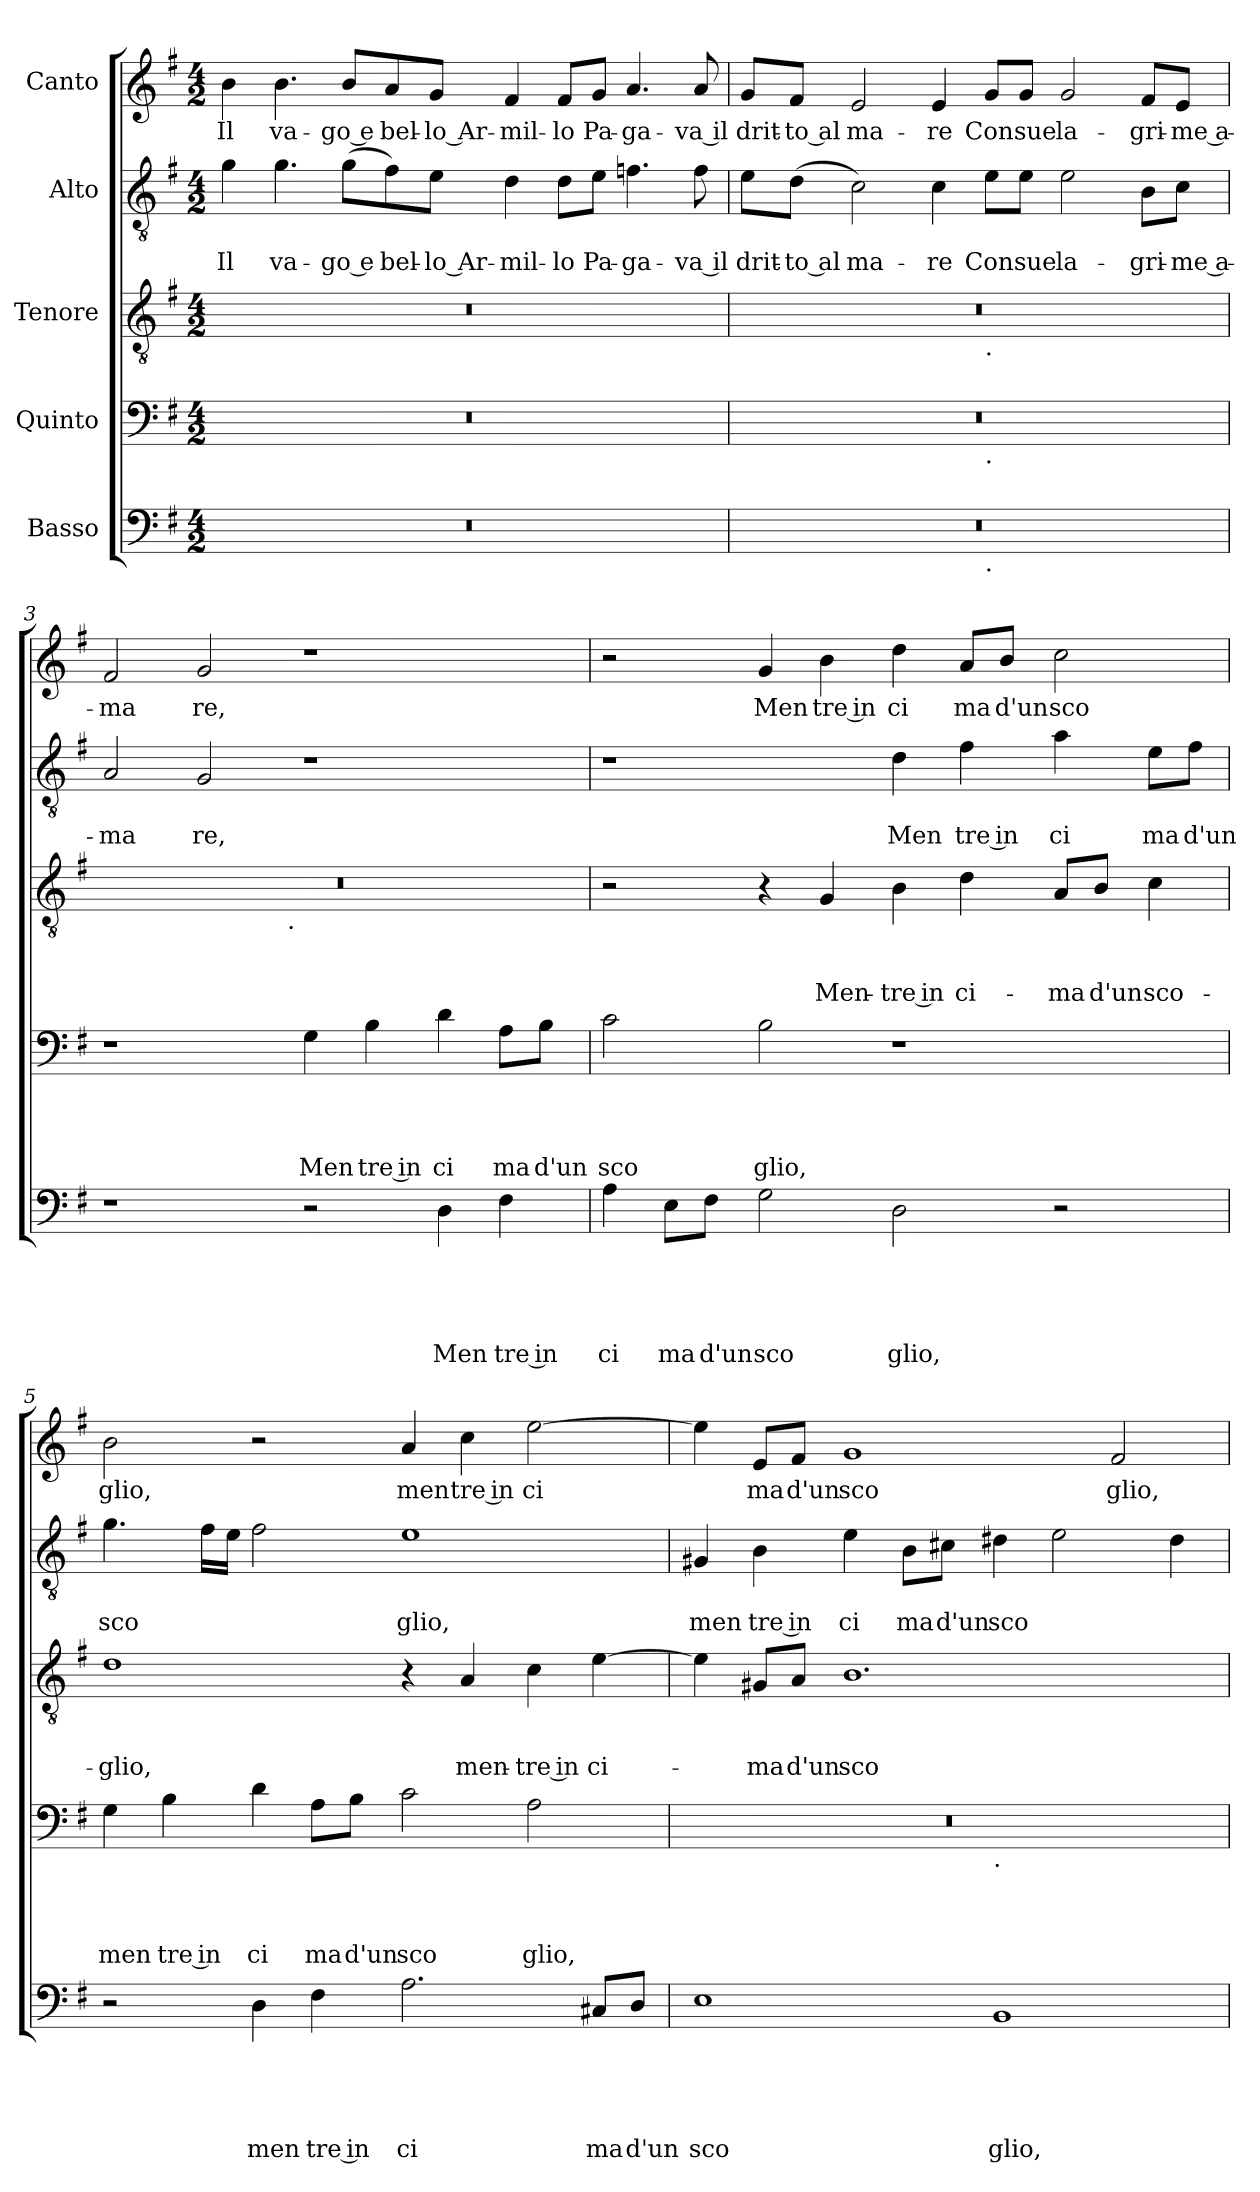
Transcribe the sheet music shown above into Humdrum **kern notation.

**kern	**text	**text	**text	**text	**text	**kern	**text	**text	**text	**text	**kern	**text	**text	**text	**kern	**text	**text	**kern	**text
*part5	*part5	*part5	*part5	*part5	*part5	*part4	*part4	*part4	*part4	*part4	*part3	*part3	*part3	*part3	*part2	*part2	*part2	*part1	*part1
*staff5	*staff5	*staff5	*staff5	*staff5	*staff5	*staff4	*staff4	*staff4	*staff4	*staff4	*staff3	*staff3	*staff3	*staff3	*staff2	*staff2	*staff2	*staff1	*staff1
*I"Basso	*	*	*	*	*	*I"Quinto	*	*	*	*	*I"Tenore	*	*	*	*I"Alto	*	*	*I"Canto	*
*clefF4	*	*	*	*	*	*clefF4	*	*	*	*	*clefGv2	*	*	*	*clefGv2	*	*	*clefG2	*
*k[f#]	*	*	*	*	*	*k[f#]	*	*	*	*	*k[f#]	*	*	*	*k[f#]	*	*	*k[f#]	*
*G:	*	*	*	*	*	*G:	*	*	*	*	*G:	*	*	*	*G:	*	*	*G:	*
*M4/2	*	*	*	*	*	*M4/2	*	*	*	*	*M4/2	*	*	*	*M4/2	*	*	*M4/2	*
=1	=1	=1	=1	=1	=1	=1	=1	=1	=1	=1	=1	=1	=1	=1	=1	=1	=1	=1	=1
!	!	!	!	!	!	!	!	!	!	!	!	!	!	!	!	!	!LO:LY:b	!	!LO:LY:b
0r	.	.	.	.	.	0r	.	.	.	.	0r	.	.	.	4g\	.	Il	4b\	Il
!	!	!	!	!	!	!	!	!	!	!	!	!	!	!	!	!	!LO:LY:b	!	!LO:LY:b
.	.	.	.	.	.	.	.	.	.	.	.	.	.	.	4.g\	.	va-	4.b\	va-
!	!	!	!	!	!	!	!	!	!	!	!	!	!	!	!	!	!LO:LY:b:rj	!	!LO:LY:b:rj
.	.	.	.	.	.	.	.	.	.	.	.	.	.	.	(<8g\L	.	-go e	8b/L	-go e
!	!	!	!	!	!	!	!	!	!	!	!	!	!	!	!	!	!LO:LY:b	!	!LO:LY:b
.	.	.	.	.	.	.	.	.	.	.	.	.	.	.	8f#\)	.	bel-	8a/	bel-
!	!	!	!	!	!	!	!	!	!	!	!	!	!	!	!	!	!LO:LY:b:rj	!	!LO:LY:b:rj
.	.	.	.	.	.	.	.	.	.	.	.	.	.	.	8e\J	.	-lo Ar-	8g/J	-lo Ar-
!	!	!	!	!	!	!	!	!	!	!	!	!	!	!	!	!	!LO:LY:b	!	!LO:LY:b
.	.	.	.	.	.	.	.	.	.	.	.	.	.	.	4d\	.	-mil-	4f#/	-mil-
!	!	!	!	!	!	!	!	!	!	!	!	!	!	!	!	!	!LO:LY:b	!	!LO:LY:b
.	.	.	.	.	.	.	.	.	.	.	.	.	.	.	8d\L	.	-lo	8f#/L	-lo
!	!	!	!	!	!	!	!	!	!	!	!	!	!	!	!	!	!LO:LY:b	!	!LO:LY:b
.	.	.	.	.	.	.	.	.	.	.	.	.	.	.	8e\J	.	Pa-	8g/J	Pa-
!	!	!	!	!	!	!	!	!	!	!	!	!	!	!	!	!	!LO:LY:b	!	!LO:LY:b
.	.	.	.	.	.	.	.	.	.	.	.	.	.	.	4.fn\	.	-ga-	4.a/	-ga-
!	!	!	!	!	!	!	!	!	!	!	!	!	!	!	!	!	!LO:LY:b:rj	!	!LO:LY:b:rj
.	.	.	.	.	.	.	.	.	.	.	.	.	.	.	8f\	.	-va il	8a/	-va il
=2	=2	=2	=2	=2	=2	=2	=2	=2	=2	=2	=2	=2	=2	=2	=2	=2	=2	=2	=2
!	!	!	!	!	!	!	!	!	!	!	!	!	!	!	!	!	!LO:LY:b	!	!LO:LY:b
*^	*	*	*	*	*	*^	*	*	*	*	*^	*	*	*	*	*	*	*	*
0r	1ryy	.	.	.	.	.	0r	1ryy	.	.	.	.	0r	1ryy	.	.	.	8e\L	.	drit-	8g/L	drit-
!	!	!	!	!	!	!	!	!	!	!	!	!	!	!	!	!	!	!	!	!LO:LY:b:rj	!	!LO:LY:b:rj
.	.	.	.	.	.	.	.	.	.	.	.	.	.	.	.	.	.	(<8d\J	.	-to al	8f#/J	-to al
!	!	!	!	!	!	!	!	!	!	!	!	!	!	!	!	!	!	!	!	!LO:LY:b	!	!LO:LY:b
.	.	.	.	.	.	.	.	.	.	.	.	.	.	.	.	.	.	2c\)	.	ma-	2e/	ma-
!	!	!	!	!	!	!	!	!	!	!	!	!	!	!	!	!	!	!	!	!LO:LY:b	!	!LO:LY:b
.	.	.	.	.	.	.	.	.	.	.	.	.	.	.	.	.	.	4c\	.	-re	4e/	-re
!	!	!	!	!	!	!	!	!	!	!	!	!	!	!LO:TX:b:t=.	!	!	!	!	!	!	!	!
!	!	!	!	!	!	!	!	!LO:TX:b:t=.	!	!	!	!	!	!	!	!	!	!	!	!	!	!
!	!LO:TX:b:t=.	!	!	!	!	!	!	!	!	!	!	!	!	!	!	!	!	!	!	!	!	!
!	!	!	!	!	!	!	!	!	!	!	!	!	!	!	!	!	!	!	!	!LO:LY:b	!	!LO:LY:b
.	1ryy	.	.	.	.	.	.	1ryy	.	.	.	.	.	1ryy	.	.	.	8e\L	.	Con	8g/L	Con
!	!	!	!	!	!	!	!	!	!	!	!	!	!	!	!	!	!	!	!	!LO:LY:b	!	!LO:LY:b
.	.	.	.	.	.	.	.	.	.	.	.	.	.	.	.	.	.	8e\J	.	sue	8g/J	sue
!	!	!	!	!	!	!	!	!	!	!	!	!	!	!	!	!	!	!	!	!LO:LY:b	!	!LO:LY:b
.	.	.	.	.	.	.	.	.	.	.	.	.	.	.	.	.	.	2e\	.	la-	2g/	la-
!	!	!	!	!	!	!	!	!	!	!	!	!	!	!	!	!	!	!	!	!LO:LY:b	!	!LO:LY:b
.	.	.	.	.	.	.	.	.	.	.	.	.	.	.	.	.	.	8B\L	.	-gri-	8f#/L	-gri-
!	!	!	!	!	!	!	!	!	!	!	!	!	!	!	!	!	!	!	!	!LO:LY:b:rj	!	!LO:LY:b:rj
.	.	.	.	.	.	.	.	.	.	.	.	.	.	.	.	.	.	8c\J	.	-me a-	8e/J	-me a-
!!LO:LB:g=z
=3	=3	=3	=3	=3	=3	=3	=3	=3	=3	=3	=3	=3	=3	=3	=3	=3	=3	=3	=3	=3	=3	=3
!	!	!	!	!	!	!	!	!	!	!	!	!	!	!	!	!	!	!	!	!LO:LY:b	!	!LO:LY:b
*v	*v	*	*	*	*	*	*	*	*	*	*	*	*	*	*	*	*	*	*	*	*	*
*	*	*	*	*	*	*v	*v	*	*	*	*	*	*	*	*	*	*	*	*	*	*
1r	.	.	.	.	.	1r	.	.	.	.	0r	2ryy	.	.	.	2A/	.	-ma	2f#/	-ma
!	!	!	!	!	!	!	!	!	!	!	!	!	!	!	!	!	!	!LO:LY:b	!	!LO:LY:b
.	.	.	.	.	.	.	.	.	.	.	.	4...ryy	.	.	.	2G/	.	re,	2g/	re,
!	!	!	!	!	!	!	!	!	!	!	!	!LO:TX:b:t=.	!	!	!	!	!	!	!	!
.	.	.	.	.	.	.	.	.	.	.	.	1ryy	.	.	.	.	.	.	.	.
!	!	!	!	!	!	!	!	!	!	!LO:LY:b	!	!	!	!	!	!	!	!	!	!
2r	.	.	.	.	.	4G\	.	.	.	Men	.	.	.	.	.	1r	.	.	1r	.
!	!	!	!	!	!	!	!	!	!	!LO:LY:b:rj	!	!	!	!	!	!	!	!	!	!
.	.	.	.	.	.	4B\	.	.	.	tre in	.	.	.	.	.	.	.	.	.	.
!	!	!	!	!	!LO:LY:b	!	!	!	!	!LO:LY:b	!	!	!	!	!	!	!	!	!	!
4D\	.	.	.	.	Men	4d\	.	.	.	ci	.	.	.	.	.	.	.	.	.	.
!	!	!	!	!	!LO:LY:b:rj	!	!	!	!	!LO:LY:b	!	!	!	!	!	!	!	!	!	!
4F#\	.	.	.	.	tre in	8A\L	.	.	.	ma	.	.	.	.	.	.	.	.	.	.
!	!	!	!	!	!	!	!	!	!	!LO:LY:b	!	!	!	!	!	!	!	!	!	!
.	.	.	.	.	.	8B\J	.	.	.	d'un	.	.	.	.	.	.	.	.	.	.
.	.	.	.	.	.	.	.	.	.	.	.	32ryy	.	.	.	.	.	.	.	.
=4	=4	=4	=4	=4	=4	=4	=4	=4	=4	=4	=4	=4	=4	=4	=4	=4	=4	=4	=4	=4
!	!	!	!	!	!LO:LY:b	!	!	!	!	!LO:LY:b	!	!	!	!	!	!	!	!	!	!
*	*	*	*	*	*	*	*	*	*	*	*v	*v	*	*	*	*	*	*	*	*
4A\	.	.	.	.	ci	2c\	.	.	.	sco	2r	.	.	.	1r	.	.	2r	.
!	!	!	!	!	!LO:LY:b	!	!	!	!	!	!	!	!	!	!	!	!	!	!
8E\L	.	.	.	.	ma	.	.	.	.	.	.	.	.	.	.	.	.	.	.
!	!	!	!	!	!LO:LY:b	!	!	!	!	!	!	!	!	!	!	!	!	!	!
8F#\J	.	.	.	.	d'un	.	.	.	.	.	.	.	.	.	.	.	.	.	.
!	!	!	!	!	!LO:LY:b	!	!	!	!	!LO:LY:b	!	!	!	!	!	!	!	!	!LO:LY:b
2G\	.	.	.	.	sco	2B\	.	.	.	glio,	4r	.	.	.	.	.	.	4g/	Men
!	!	!	!	!	!	!	!	!	!	!	!	!	!	!LO:LY:b	!	!	!	!	!LO:LY:b:rj
.	.	.	.	.	.	.	.	.	.	.	4G/	.	.	Men-	.	.	.	4b\	tre in
!	!	!	!	!	!LO:LY:b	!	!	!	!	!	!	!	!	!LO:LY:b:rj	!	!	!LO:LY:b	!	!LO:LY:b
2D\	.	.	.	.	glio,	1r	.	.	.	.	4B\	.	.	-tre in	4d\	.	Men	4dd\	ci
!	!	!	!	!	!	!	!	!	!	!	!	!	!	!LO:LY:b	!	!	!LO:LY:b:rj	!	!LO:LY:b
.	.	.	.	.	.	.	.	.	.	.	4d\	.	.	ci-	4f#\	.	tre in	8a/L	ma
!	!	!	!	!	!	!	!	!	!	!	!	!	!	!	!	!	!	!	!LO:LY:b
.	.	.	.	.	.	.	.	.	.	.	.	.	.	.	.	.	.	8b/J	d'un
!	!	!	!	!	!	!	!	!	!	!	!	!	!	!LO:LY:b	!	!	!LO:LY:b	!	!LO:LY:b
2r	.	.	.	.	.	.	.	.	.	.	8A/L	.	.	-ma	4a\	.	ci	2cc\	sco
!	!	!	!	!	!	!	!	!	!	!	!	!	!	!LO:LY:b	!	!	!	!	!
.	.	.	.	.	.	.	.	.	.	.	8B/J	.	.	d'un	.	.	.	.	.
!	!	!	!	!	!	!	!	!	!	!	!	!	!	!LO:LY:b	!	!	!LO:LY:b	!	!
.	.	.	.	.	.	.	.	.	.	.	4c\	.	.	sco-	8e\L	.	ma	.	.
!	!	!	!	!	!	!	!	!	!	!	!	!	!	!	!	!	!LO:LY:b	!	!
.	.	.	.	.	.	.	.	.	.	.	.	.	.	.	8f#\J	.	d'un	.	.
=5	=5	=5	=5	=5	=5	=5	=5	=5	=5	=5	=5	=5	=5	=5	=5	=5	=5	=5	=5
!	!	!	!	!	!	!	!	!	!	!LO:LY:b	!	!	!	!LO:LY:b	!	!	!LO:LY:b	!	!LO:LY:b
2r	.	.	.	.	.	4G\	.	.	.	men	1d	.	.	-glio,	4.g\	.	sco	2b>\	glio,
!	!	!	!	!	!	!	!	!	!	!LO:LY:b:rj	!	!	!	!	!	!	!	!	!
.	.	.	.	.	.	4B\	.	.	.	tre in	.	.	.	.	.	.	.	.	.
.	.	.	.	.	.	.	.	.	.	.	.	.	.	.	16f#\LL	.	.	.	.
.	.	.	.	.	.	.	.	.	.	.	.	.	.	.	16e\JJ	.	.	.	.
!	!	!	!	!	!LO:LY:b	!	!	!	!	!LO:LY:b	!	!	!	!	!	!	!	!	!
4D\	.	.	.	.	men	4d\	.	.	.	ci	.	.	.	.	2f#\	.	.	2r	.
!	!	!	!	!	!LO:LY:b:rj	!	!	!	!	!LO:LY:b	!	!	!	!	!	!	!	!	!
4F#\	.	.	.	.	tre in	8A\L	.	.	.	ma	.	.	.	.	.	.	.	.	.
!	!	!	!	!	!	!	!	!	!	!LO:LY:b	!	!	!	!	!	!	!	!	!
.	.	.	.	.	.	8B\J	.	.	.	d'un	.	.	.	.	.	.	.	.	.
!	!	!	!	!	!LO:LY:b	!	!	!	!	!LO:LY:b	!	!	!	!	!	!	!LO:LY:b	!	!LO:LY:b
2.A\	.	.	.	.	ci	2c\	.	.	.	sco	4r	.	.	.	1e	.	glio,	4a/	men
!	!	!	!	!	!	!	!	!	!	!	!	!	!	!LO:LY:b	!	!	!	!	!LO:LY:b:rj
.	.	.	.	.	.	.	.	.	.	.	4A/	.	.	men-	.	.	.	4cc\	tre in
!	!	!	!	!	!	!	!	!	!	!LO:LY:b	!	!	!	!LO:LY:b:rj	!	!	!	!	!LO:LY:b
.	.	.	.	.	.	2A\	.	.	.	glio,	4c\	.	.	-tre in	.	.	.	[<2ee\	ci
!	!	!	!	!	!LO:LY:b	!	!	!	!	!	!	!	!	!LO:LY:b	!	!	!	!	!
8C#X/L	.	.	.	.	ma	.	.	.	.	.	[<4e\	.	.	ci-	.	.	.	.	.
!	!	!	!	!	!LO:LY:b	!	!	!	!	!	!	!	!	!	!	!	!	!	!
8D/J	.	.	.	.	d'un	.	.	.	.	.	.	.	.	.	.	.	.	.	.
!!LO:LB:g=z
=6	=6	=6	=6	=6	=6	=6	=6	=6	=6	=6	=6	=6	=6	=6	=6	=6	=6	=6	=6
!	!	!	!	!	!LO:LY:b	!	!	!	!	!	!	!	!	!	!	!	!LO:LY:b	!	!
*	*	*	*	*	*	*^	*	*	*	*	*	*	*	*	*	*	*	*	*
1E	.	.	.	.	sco	0r	1ryy	.	.	.	.	4e\]	.	.	.	4G#X/	.	men	4ee\]	.
!	!	!	!	!	!	!	!	!	!	!	!	!	!	!	!LO:LY:b	!	!	!LO:LY:b:rj	!	!LO:LY:b
.	.	.	.	.	.	.	.	.	.	.	.	8G#X/L	.	.	-ma	4B\	.	tre in	8e/L	ma
!	!	!	!	!	!	!	!	!	!	!	!	!	!	!	!LO:LY:b	!	!	!	!	!LO:LY:b
.	.	.	.	.	.	.	.	.	.	.	.	8A/J	.	.	d'un	.	.	.	8f#/J	d'un
!	!	!	!	!	!	!	!	!	!	!	!	!	!	!	!LO:LY:b	!	!	!LO:LY:b	!	!LO:LY:b
.	.	.	.	.	.	.	.	.	.	.	.	1.B	.	.	sco	4e\	.	ci	1g	sco
!	!	!	!	!	!	!	!	!	!	!	!	!	!	!	!	!	!	!LO:LY:b	!	!
.	.	.	.	.	.	.	.	.	.	.	.	.	.	.	.	8B\L	.	ma	.	.
!	!	!	!	!	!	!	!	!	!	!	!	!	!	!	!	!	!	!LO:LY:b	!	!
.	.	.	.	.	.	.	.	.	.	.	.	.	.	.	.	8c#X\J	.	d'un	.	.
!	!	!	!	!	!	!	!LO:TX:b:t=.	!	!	!	!	!	!	!	!	!	!	!	!	!
!	!	!	!	!	!LO:LY:b	!	!	!	!	!	!	!	!	!	!	!	!	!LO:LY:b	!	!
1BB	.	.	.	.	glio,	.	1ryy	.	.	.	.	.	.	.	.	4d#X\	.	sco	.	.
.	.	.	.	.	.	.	.	.	.	.	.	.	.	.	.	2e\	.	.	.	.
!	!	!	!	!	!	!	!	!	!	!	!	!	!	!	!	!	!	!	!	!LO:LY:b
.	.	.	.	.	.	.	.	.	.	.	.	.	.	.	.	.	.	.	2f#/	glio,
.	.	.	.	.	.	.	.	.	.	.	.	.	.	.	.	4d#\	.	.	.	.
*	*	*	*	*	*	*v	*v	*	*	*	*	*	*	*	*	*	*	*	*	*
=	=	=	=	=	=	=	=	=	=	=	=	=	=	=	=	=	=	=	=
*-	*-	*-	*-	*-	*-	*-	*-	*-	*-	*-	*-	*-	*-	*-	*-	*-	*-	*-	*-
